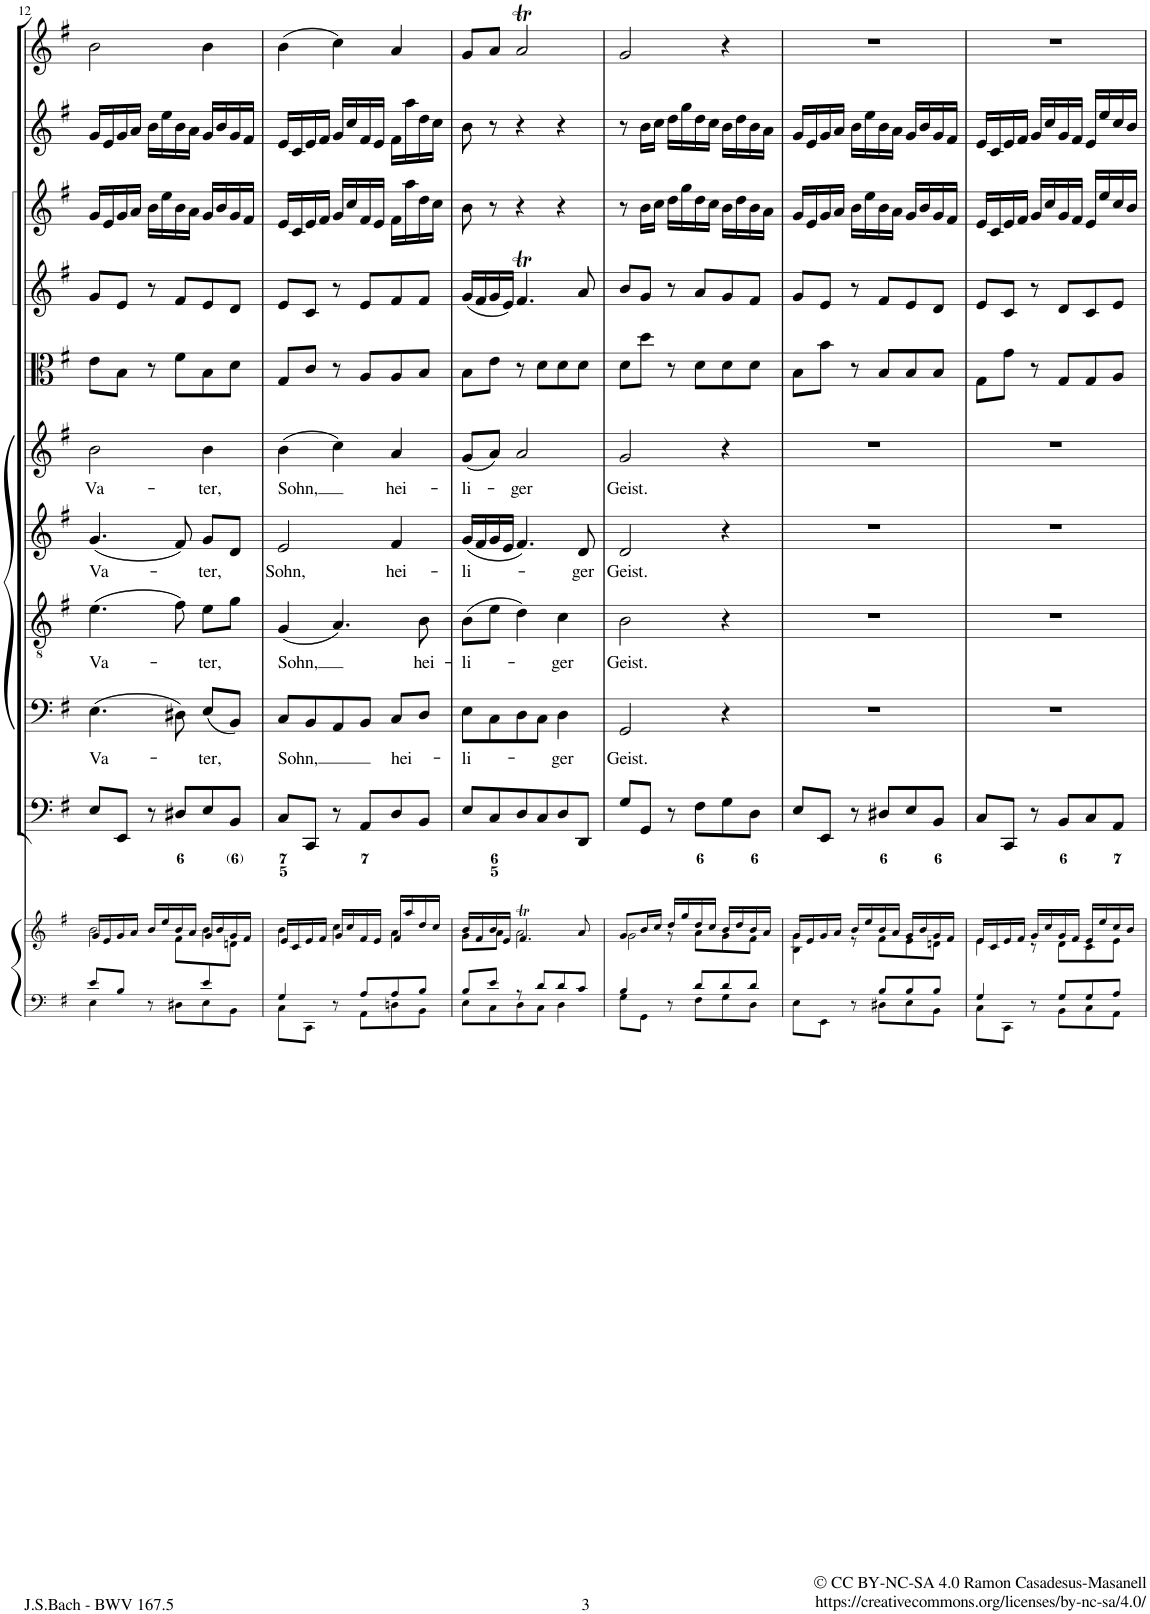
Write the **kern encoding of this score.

**kern	**kern	**kern	**kern	**text	**kern	**text	**kern	**text	**kern	**text	**kern	**kern	**kern	**kern	**kern
*part11	*part11	*part10	*part9	*part9	*part8	*part8	*part7	*part7	*part6	*part6	*part5	*part4	*part3	*part2	*part1
*staff12	*staff11	*staff10	*staff9	*staff9	*staff8	*staff8	*staff7	*staff7	*staff6	*staff6	*staff5	*staff4	*staff3	*staff2	*staff1
*I"Piano reduction	*	*I"Continuo	*I"Basso	*	*I"Tenore	*	*I"Alto	*	*I"Soprano	*	*I"Viola	*I"Violino II	*I"Violino I	*I"Oboe	*I"Clarino
*I'Pno	*	*	*	*	*	*	*	*	*	*	*	*	*	*I'Ob	*
!!LO:PB:g=z
*clefF4	*clefG2	*clefF4	*clefF4	*	*clefGv2	*	*clefG2	*	*clefG2	*	*clefC3	*clefG2	*clefG2	*clefG2	*clefG2
*k[f#]	*k[f#]	*k[f#]	*k[f#]	*	*k[f#]	*	*k[f#]	*	*k[f#]	*	*k[f#]	*k[f#]	*k[f#]	*k[f#]	*k[f#]
*M3/4	*M3/4	*M3/4	*M3/4	*	*M3/4	*	*M3/4	*	*M3/4	*	*M3/4	*M3/4	*M3/4	*M3/4	*M3/4
=12	=12	=12	=12	=12	=12	=12	=12	=12	=12	=12	=12	=12	=12	=12	=12
*^	*^	*	*	*	*	*	*	*	*	*	*	*	*	*	*
*	*	*	*^	*	*	*	*	*	*	*	*	*	*	*	*	*	*
!	!	!	!	!	!	!	!LO:LY:b	!	!LO:LY:b	!	!LO:LY:b	!	!LO:LY:b	!	!	!	!	!
8e/L	4E\	16g/LL	2b\	4.ryy	8E/L	(4.E\	Va-	(4.e\	Va-	(4.g/	Va-	2b\	Va-	8e\L	8g/L	16g/LL	16g/LL	2b\
.	.	16e/	.	.	.	.	.	.	.	.	.	.	.	.	.	16e/	16e/	.
8B/J	.	16g/	.	.	8EE/J	.	.	.	.	.	.	.	.	8B\J	8e/J	16g/	16g/	.
.	.	16a/JJ	.	.	.	.	.	.	.	.	.	.	.	.	.	16a/JJ	16a/JJ	.
8r	8ryy	16b/LL	.	.	8r	.	.	.	.	.	.	.	.	8r	8r	16b\LL	16b\LL	.
.	.	16ee/	.	.	.	.	.	.	.	.	.	.	.	.	.	16ee\	16ee\	.
8ryy	8D#X\L	16b/	.	8f#\L	8D#X/L	8D#X\)	.	8f#\)	.	8f#/)	.	.	.	8f#\L	8f#/L	16b\	16b\	.
.	.	16a/JJ	.	.	.	.	.	.	.	.	.	.	.	.	.	16a\JJ	16a\JJ	.
!	!	!	!	!	!	!	!LO:LY:b	!	!LO:LY:b	!	!LO:LY:b	!	!LO:LY:b	!	!	!	!	!
8e/	8E\	16g/LL	4b\	8ryy	8E/	(8E/L	-ter,	8e\L	-ter,	8g/L	-ter,	4b\	-ter,	8B\	8e/	16g/LL	16g/LL	4b\
.	.	16b/	.	.	.	.	.	.	.	.	.	.	.	.	.	16b/	16b/	.
8ryy	8BB\J	16g/	.	8dn\J	8BB/J	8BB/J)	.	8g\J	.	8d/J	.	.	.	8d\J	8d/J	16g/	16g/	.
.	.	16f#/JJ	.	.	.	.	.	.	.	.	.	.	.	.	.	16f#/JJ	16f#/JJ	.
*	*	*	*v	*v	*	*	*	*	*	*	*	*	*	*	*	*	*	*
=13	=13	=13	=13	=13	=13	=13	=13	=13	=13	=13	=13	=13	=13	=13	=13	=13	=13
!	!	!	!	!	!	!LO:LY:b	!	!LO:LY:b	!	!LO:LY:b	!	!LO:LY:b	!	!	!	!	!
4G/	8C\L	16e/LL	4b\	8C/L	8C/L	Sohn,	(4G/	Sohn,	2e/	Sohn,	(4b\	Sohn,	8G/L	8e/L	16e/LL	16e/LL	(4b\
.	.	16c/	.	.	.	.	.	.	.	.	.	.	.	.	16c/	16c/	.
.	8CC\J	16e/	.	8CC/J	8BB/	.	.	.	.	.	.	.	8c/J	8c/J	16e/	16e/	.
.	.	16f#/JJ	.	.	.	.	.	.	.	.	.	.	.	.	16f#/JJ	16f#/JJ	.
8r	8ryy	16g/LL	4cc\	8r	8AA/	.	4.A/)	.	.	.	4cc\)	.	8r	8r	16g/LL	16g/LL	4cc\)
.	.	16cc/	.	.	.	.	.	.	.	.	.	.	.	.	16cc/	16cc/	.
8A/L	8AA\L	16f#/	.	8AA/L	8BB/J	.	.	.	.	.	.	.	8A/L	8e/L	16f#/	16f#/	.
.	.	16e/JJ	.	.	.	.	.	.	.	.	.	.	.	.	16e/JJ	16e/JJ	.
!	!	!	!	!	!	!LO:LY:b	!	!	!	!LO:LY:b	!	!LO:LY:b	!	!	!	!	!
8A/	8Dn\	16f#/LL	4a\	8D/	8C/L	hei-	.	.	4f#/	hei-	4a/	hei-	8A/	8f#/	16f#\LL	16f#\LL	4a/
.	.	16aa/	.	.	.	.	.	.	.	.	.	.	.	.	16aa\	16aa\	.
!	!	!	!	!	!	!	!	!LO:LY:b	!	!	!	!	!	!	!	!	!
8B/J	8BB\J	16dd/	.	8BB/J	8D/J	.	8B\	hei-	.	.	.	.	8B/J	8f#/J	16dd\	16dd\	.
.	.	16cc/JJ	.	.	.	.	.	.	.	.	.	.	.	.	16cc\JJ	16cc\JJ	.
=14	=14	=14	=14	=14	=14	=14	=14	=14	=14	=14	=14	=14	=14	=14	=14	=14	=14
!	!	!	!	!	!	!LO:LY:b	!	!LO:LY:b	!	!LO:LY:b	!	!LO:LY:b	!	!	!	!	!
8B/L	8E\L	16b/LL	8g\L	8E/L	8E\L	-li-	(8B\L	-li-	(16g/LL	-li-	(8g/L	-li-	8B\L	(16g/LL	8b\	8b\	8g/L
.	.	16f#/	.	.	.	.	.	.	16f#/	.	.	.	.	16f#/	.	.	.
8e/J	8C\	16b/	8a\J	8C/	8C\	.	8e\J	.	16g/	.	8a/J)	.	8e\J	16g/	8r	8r	8a/J
.	.	16e/JJ	.	.	.	.	.	.	16e/JJ	.	.	.	.	16e/JJ)	.	.	.
!	!	!	!	!	!	!	!	!	!	!	!	!LO:LY:b	!	!	!	!	!
8r	8D\	4.f#t/	2a\	8D/	8D\	.	4d\)	.	4.f#/)	.	2a/	-ger	8r	4.f#t/	4r	4r	2aT/
8d/L	8C\J	.	.	8C/	8C\J	.	.	.	.	.	.	.	8d\L	.	.	.	.
!	!	!	!	!	!	!LO:LY:b	!	!LO:LY:b	!	!	!	!	!	!	!	!	!
8d/	4D\	.	.	8D/	4D\	-ger	4c\	-ger	.	.	.	.	8d\	.	4r	4r	.
!	!	!	!	!	!	!	!	!	!	!LO:LY:b	!	!	!	!	!	!	!
8c/J	.	8a/	.	8DD/J	.	.	.	.	8d/	-ger	.	.	8d\J	8a/	.	.	.
=15	=15	=15	=15	=15	=15	=15	=15	=15	=15	=15	=15	=15	=15	=15	=15	=15	=15
!	!	!	!LO:N:head=open	!	!	!LO:LY:b	!	!LO:LY:b	!	!LO:LY:b	!	!LO:LY:b	!	!	!	!	!
4B/	8G\L	8g/L	4g\	8G/L	2GG/	Geist.	2B\	Geist.	2d/	Geist.	2g/	Geist.	8d\L	8b/L	8r	8r	2g/
.	8GG\J	16b/L	.	8GG/J	.	.	.	.	.	.	.	.	8dd\J	8g/J	16b\LL	16b\LL	.
.	.	16cc/JJ	.	.	.	.	.	.	.	.	.	.	.	.	16cc\JJ	16cc\JJ	.
8r	8ryy	16dd/LL	8r	8r	.	.	.	.	.	.	.	.	8r	8r	16dd\LL	16dd\LL	.
.	.	16gg/	.	.	.	.	.	.	.	.	.	.	.	.	16gg\	16gg\	.
8d/L	8F#\L	16dd/	8a\L	8F#\L	.	.	.	.	.	.	.	.	8d\L	8a/L	16dd\	16dd\	.
.	.	16cc/JJ	.	.	.	.	.	.	.	.	.	.	.	.	16cc\JJ	16cc\JJ	.
8d/	8G\	16b/LL	8g\	8G\	4r	.	4r	.	4r	.	4r	.	8d\	8g/	16b\LL	16b\LL	4r
.	.	16dd/	.	.	.	.	.	.	.	.	.	.	.	.	16dd\	16dd\	.
8d/J	8D\J	16b/	8f#\J	8D\J	.	.	.	.	.	.	.	.	8d\J	8f#/J	16b\	16b\	.
.	.	16a/JJ	.	.	.	.	.	.	.	.	.	.	.	.	16a\JJ	16a\JJ	.
=16	=16	=16	=16	=16	=16	=16	=16	=16	=16	=16	=16	=16	=16	=16	=16	=16	=16
4ryy	8E\L	16g/LL	4B\ 4g\	8E/L	2.r	.	2.r	.	2.r	.	2.r	.	8B\L	8g/L	16g/LL	16g/LL	2.r
.	.	16e/	.	.	.	.	.	.	.	.	.	.	.	.	16e/	16e/	.
.	8EE\J	16g/	.	8EE/J	.	.	.	.	.	.	.	.	8b\J	8e/J	16g/	16g/	.
.	.	16a/JJ	.	.	.	.	.	.	.	.	.	.	.	.	16a/JJ	16a/JJ	.
8r	8ryy	16b/LL	8r	8r	.	.	.	.	.	.	.	.	8r	8r	16b\LL	16b\LL	.
.	.	16ee/	.	.	.	.	.	.	.	.	.	.	.	.	16ee\	16ee\	.
8B/L	8D#X\L	16b/	8f#\L	8D#X/L	.	.	.	.	.	.	.	.	8B/L	8f#/L	16b\	16b\	.
.	.	16a/JJ	.	.	.	.	.	.	.	.	.	.	.	.	16a\JJ	16a\JJ	.
8B/	8E\	16g/LL	8e\	8E/	.	.	.	.	.	.	.	.	8B/	8e/	16g/LL	16g/LL	.
.	.	16b/	.	.	.	.	.	.	.	.	.	.	.	.	16b/	16b/	.
8B/J	8BB\J	16g/	8dn\J	8BB/J	.	.	.	.	.	.	.	.	8B/J	8d/J	16g/	16g/	.
.	.	16f#/JJ	.	.	.	.	.	.	.	.	.	.	.	.	16f#/JJ	16f#/JJ	.
=17	=17	=17	=17	=17	=17	=17	=17	=17	=17	=17	=17	=17	=17	=17	=17	=17	=17
4G/	8C\L	16e/LL	4e\	8C/L	2.r	.	2.r	.	2.r	.	2.r	.	8G\L	8e/L	16e/LL	16e/LL	2.r
.	.	16c/	.	.	.	.	.	.	.	.	.	.	.	.	16c/	16c/	.
.	8CC\J	16e/	.	8CC/J	.	.	.	.	.	.	.	.	8g\J	8c/J	16e/	16e/	.
.	.	16f#/JJ	.	.	.	.	.	.	.	.	.	.	.	.	16f#/JJ	16f#/JJ	.
8r	8ryy	16g/LL	8r	8r	.	.	.	.	.	.	.	.	8r	8r	16g/LL	16g/LL	.
.	.	16cc/	.	.	.	.	.	.	.	.	.	.	.	.	16cc/	16cc/	.
8G/L	8BB\L	16g/	8d\L	8BB/L	.	.	.	.	.	.	.	.	8G/L	8d/L	16g/	16g/	.
.	.	16f#/JJ	.	.	.	.	.	.	.	.	.	.	.	.	16f#/JJ	16f#/JJ	.
8G/	8C\	16e/LL	8c\	8C/	.	.	.	.	.	.	.	.	8G/	8c/	16e/LL	16e/LL	.
.	.	16ee/	.	.	.	.	.	.	.	.	.	.	.	.	16ee/	16ee/	.
8A/J	8AA\J	16cc/	8e\J	8AA/J	.	.	.	.	.	.	.	.	8A/J	8e/J	16cc/	16cc/	.
.	.	16b/JJ	.	.	.	.	.	.	.	.	.	.	.	.	16b/JJ	16b/JJ	.
*v	*v	*	*	*	*	*	*	*	*	*	*	*	*	*	*	*	*
*	*v	*v	*	*	*	*	*	*	*	*	*	*	*	*	*	*
=	=	=	=	=	=	=	=	=	=	=	=	=	=	=	=
*-	*-	*-	*-	*-	*-	*-	*-	*-	*-	*-	*-	*-	*-	*-	*-
